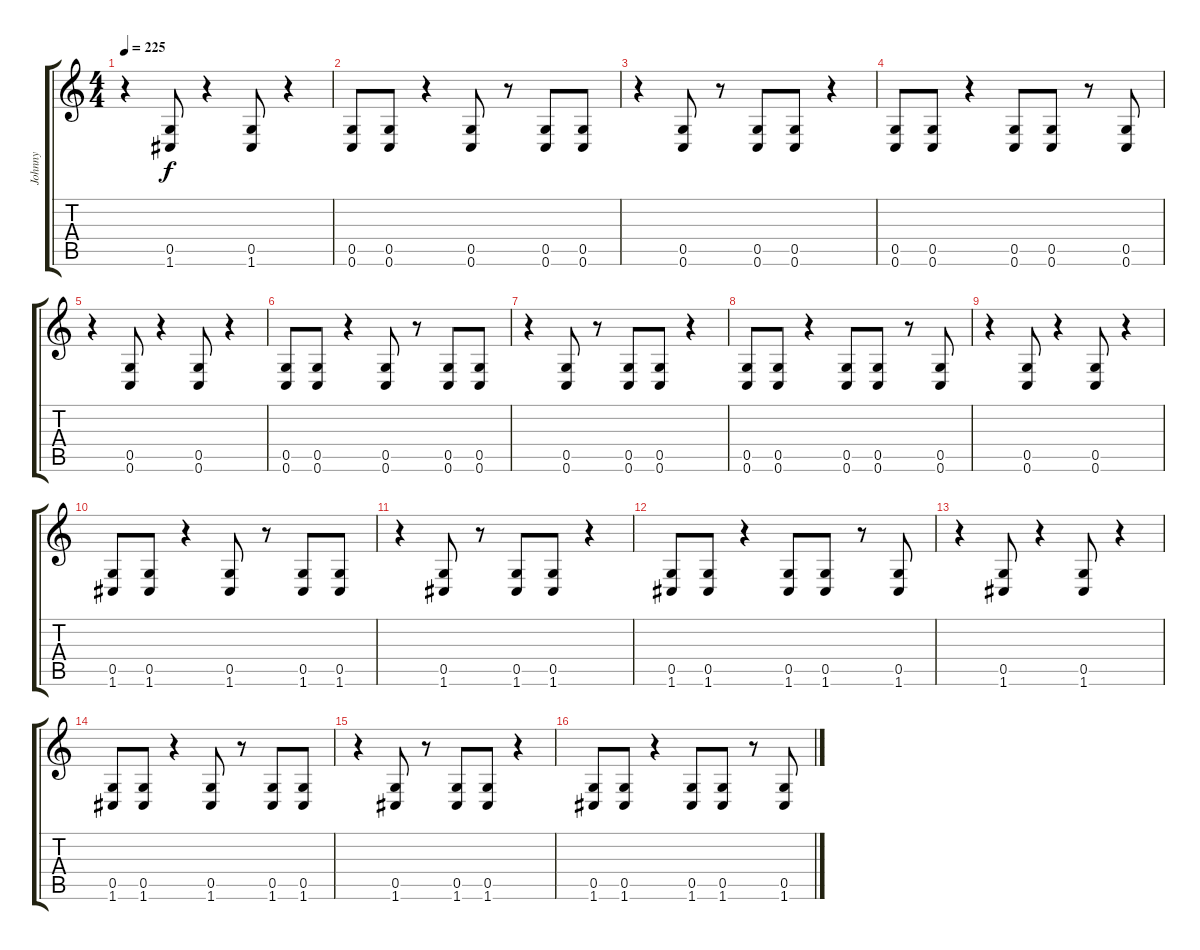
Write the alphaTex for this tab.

\track ("Johnny" "Johnny") {instrument distortionguitar}
\staff {score tabs}
\tuning (D4 A3 F3 C3 G2 C2) {hide}
\ts (4 4)
\tempo 225
\clef g2
\ks c
r.4{dy f} (0.5 1.6).8 r.4 (0.5 1.6).8 r.4 |
(0.5 0.6).8 (0.5 0.6).8 r.4 (0.5 0.6).8 r.8 (0.5 0.6).8 (0.5 0.6).8 |
r.4 (0.5 0.6).8 r.8 (0.5 0.6).8 (0.5 0.6).8 r.4 |
(0.5 0.6).8 (0.5 0.6).8 r.4 (0.5 0.6).8 (0.5 0.6).8 r.8 (0.5 0.6).8 |
r.4 (0.5 0.6).8 r.4 (0.5 0.6).8 r.4 |
(0.5 0.6).8 (0.5 0.6).8 r.4 (0.5 0.6).8 r.8 (0.5 0.6).8 (0.5 0.6).8 |
r.4 (0.5 0.6).8 r.8 (0.5 0.6).8 (0.5 0.6).8 r.4 |
(0.5 0.6).8 (0.5 0.6).8 r.4 (0.5 0.6).8 (0.5 0.6).8 r.8 (0.5 0.6).8 |
r.4 (0.5 0.6).8 r.4 (0.5 0.6).8 r.4 |
(0.5 1.6).8 (0.5 1.6).8 r.4 (0.5 1.6).8 r.8 (0.5 1.6).8 (0.5 1.6).8 |
r.4 (0.5 1.6).8 r.8 (0.5 1.6).8 (0.5 1.6).8 r.4 |
(0.5 1.6).8 (0.5 1.6).8 r.4 (0.5 1.6).8 (0.5 1.6).8 r.8 (0.5 1.6).8 |
r.4 (0.5 1.6).8 r.4 (0.5 1.6).8 r.4 |
(0.5 1.6).8 (0.5 1.6).8 r.4 (0.5 1.6).8 r.8 (0.5 1.6).8 (0.5 1.6).8 |
r.4 (0.5 1.6).8 r.8 (0.5 1.6).8 (0.5 1.6).8 r.4 |
(0.5 1.6).8 (0.5 1.6).8 r.4 (0.5 1.6).8 (0.5 1.6).8 r.8 (0.5 1.6).8
